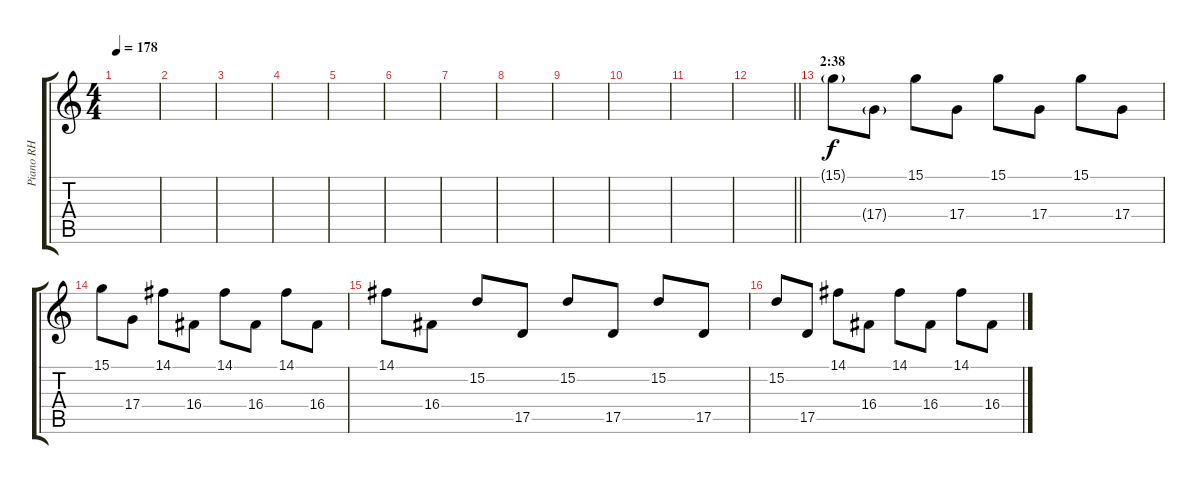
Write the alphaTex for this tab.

\track ("Piano RH" "Piano RH") {instrument acousticgrandpiano}
\staff {score tabs}
\tuning (E4 B3 G3 D3 A2 E2) {hide}
\ts (4 4)
\tempo 178
\clef g2
\ks c
|
|
|
|
|
|
|
|
|
|
|
\barLineRight lightlight
|
\section ("" "2:38")
15.1{g}.8{volume 7} 17.4{g}.8 15.1.8{dy f} 17.4.8 15.1.8 17.4.8 15.1.8 17.4.8 |
15.1.8 17.4.8 14.1.8 16.4.8 14.1.8 16.4.8 14.1.8 16.4.8 |
14.1.8 16.4.8 15.2.8 17.5.8 15.2.8 17.5.8 15.2.8 17.5.8 |
15.2.8 17.5.8 14.1.8 16.4.8 14.1.8 16.4.8 14.1.8 16.4.8
